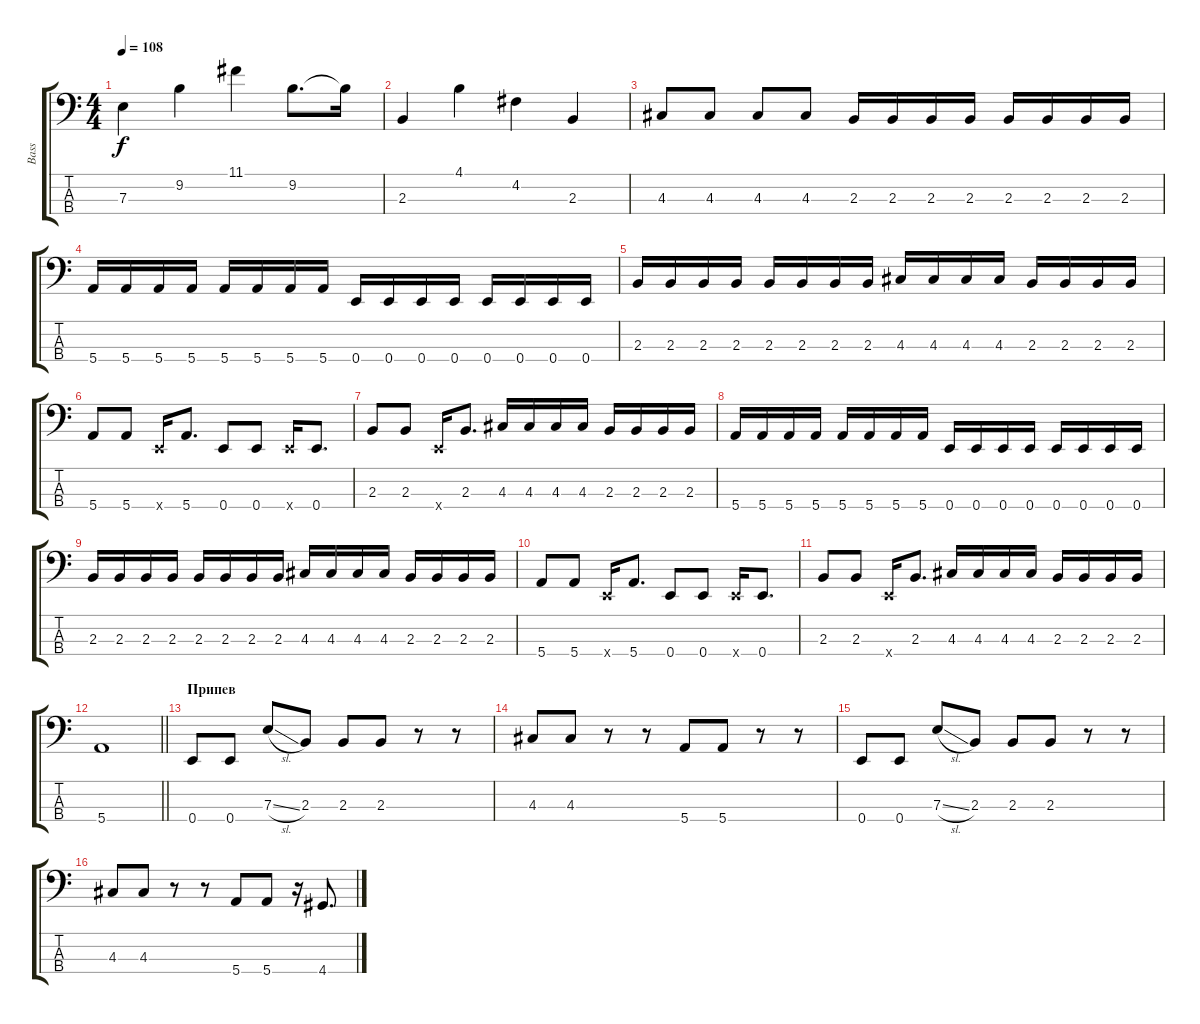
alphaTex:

\track ("Bass" "Bass") {instrument electricbasspick}
\staff {score tabs}
\tuning (G2 D2 A1 E1) {hide}
\ts (4 4)
\tempo 108
\clef f4
\ks c
7.3.4{dy f} 9.2.4 11.1.4 9.2.8{d} 9.2{t}.16 |
2.3.4 4.1.4 4.2.4 2.3.4 |
4.3.8 4.3.8 4.3.8 4.3.8 2.3.16 2.3.16 2.3.16 2.3.16 2.3.16 2.3.16 2.3.16 2.3.16 |
5.4.16 5.4.16 5.4.16 5.4.16 5.4.16 5.4.16 5.4.16 5.4.16 0.4.16 0.4.16 0.4.16 0.4.16 0.4.16 0.4.16 0.4.16 0.4.16 |
2.3.16 2.3.16 2.3.16 2.3.16 2.3.16 2.3.16 2.3.16 2.3.16 4.3.16 4.3.16 4.3.16 4.3.16 2.3.16 2.3.16 2.3.16 2.3.16 |
5.4.8 5.4.8 0.4{x}.16 5.4.8{d} 0.4.8 0.4.8 0.4{x}.16 0.4.8{d} |
2.3.8 2.3.8 0.4{x}.16 2.3.8{d} 4.3.16 4.3.16 4.3.16 4.3.16 2.3.16 2.3.16 2.3.16 2.3.16 |
5.4.16 5.4.16 5.4.16 5.4.16 5.4.16 5.4.16 5.4.16 5.4.16 0.4.16 0.4.16 0.4.16 0.4.16 0.4.16 0.4.16 0.4.16 0.4.16 |
2.3.16 2.3.16 2.3.16 2.3.16 2.3.16 2.3.16 2.3.16 2.3.16 4.3.16 4.3.16 4.3.16 4.3.16 2.3.16 2.3.16 2.3.16 2.3.16 |
5.4.8 5.4.8 0.4{x}.16 5.4.8{d} 0.4.8 0.4.8 0.4{x}.16 0.4.8{d} |
2.3.8 2.3.8 0.4{x}.16 2.3.8{d} 4.3.16 4.3.16 4.3.16 4.3.16 2.3.16 2.3.16 2.3.16 2.3.16 |
\barLineRight lightlight
5.4.1 |
\section ("" "Припев")
0.4.8 0.4.8 7.3{sl}.8 2.3.8 2.3.8 2.3.8 r.8 r.8 |
4.3.8 4.3.8 r.8 r.8 5.4.8 5.4.8 r.8 r.8 |
0.4.8 0.4.8 7.3{sl}.8 2.3.8 2.3.8 2.3.8 r.8 r.8 |
4.3.8 4.3.8 r.8 r.8 5.4.8 5.4.8 r.16 4.4.8{d}
